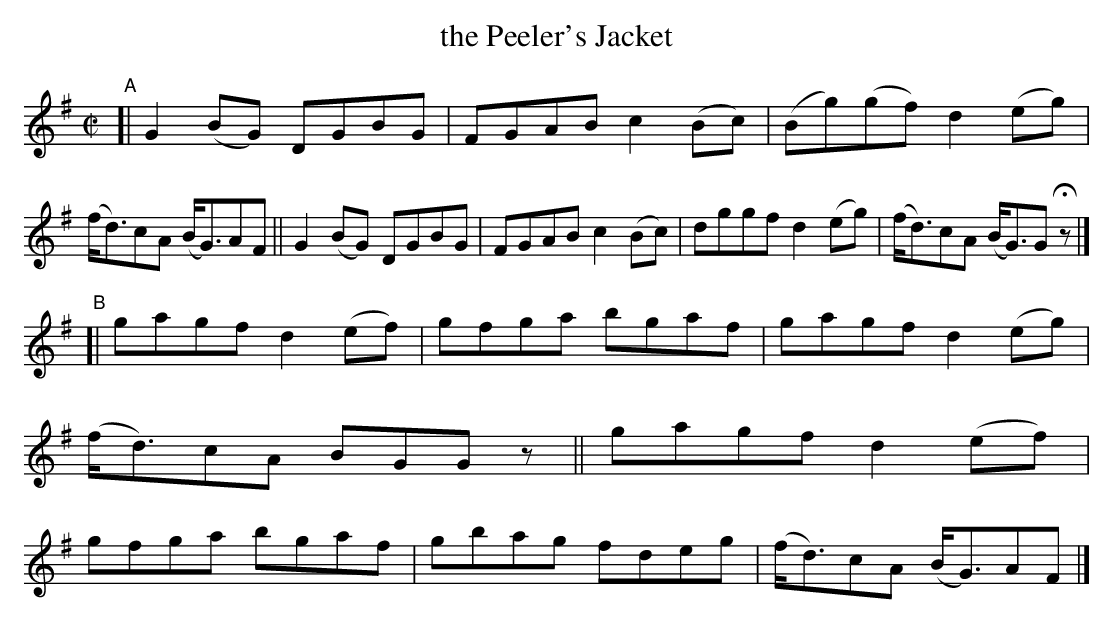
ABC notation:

X:1
T: the Peeler's Jacket
M: C|
L: 1/8
K: G
"^A"\
[| G2(BG) DGBG | FGAB c2(Bc) | (Bg)(gf) d2(eg) | (f<d)cA (B<G)AF \
|| G2(BG) DGBG | FGAB c2(Bc) | dggf d2(eg) | (f<d)cA (B<G)G Hz |]
"^B"\
[| gagf d2(ef) | gfga bgaf | gagf d2(eg) | (f<d)cA BGG z \
|| gagf d2(ef) | gfga bgaf | gbag fdeg | (f<d)cA (B<G)AF |]
